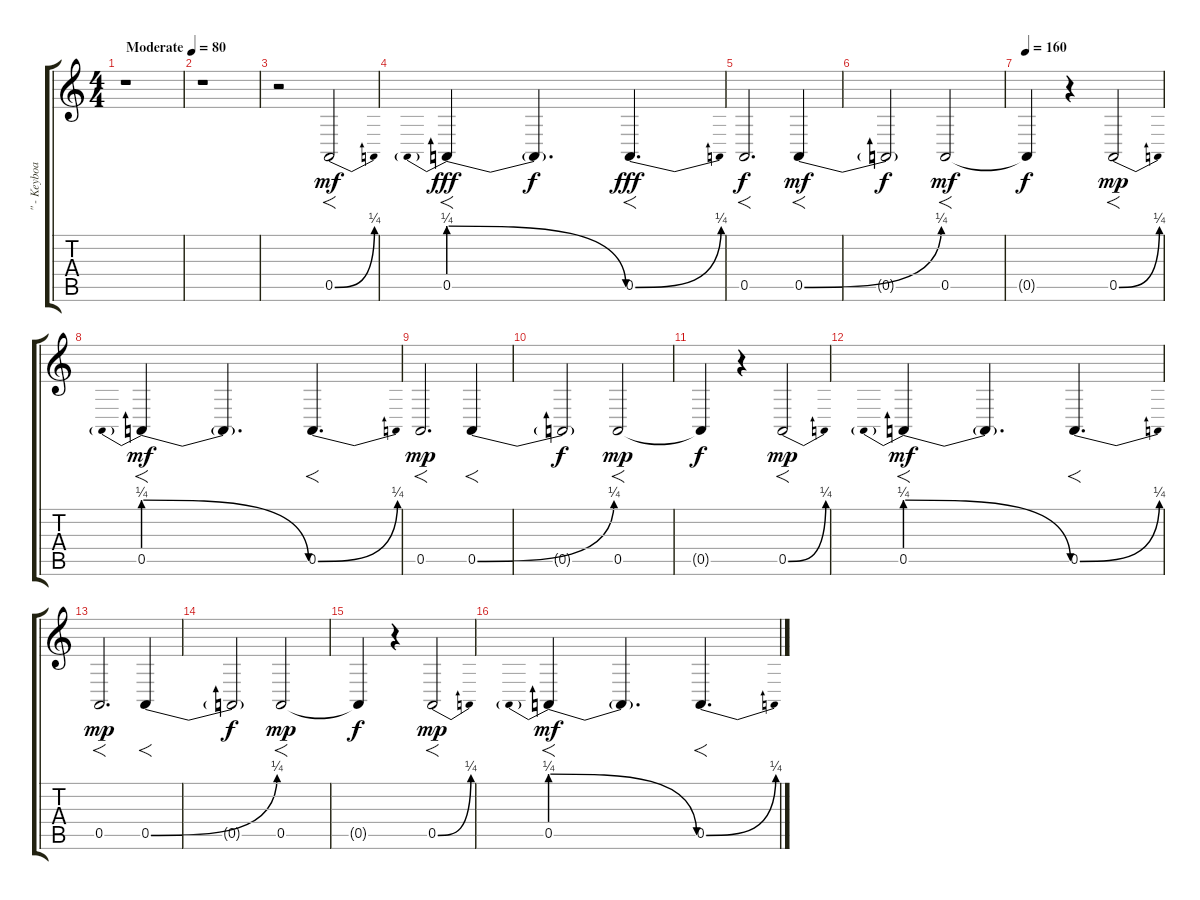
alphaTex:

\track ("\" - Keyboard 2" "\" - Keyboa") {instrument synthbrass1}
\staff {score tabs}
\tuning (E4 B3 G3 D3 A2 D2) {hide}
\ts (4 4)
\tempo (80 "Moderate")
\clef g2
\ks c
r.1{dy mf instrument synthbrass1} |
r.1 |
r.2 0.5{be (bend 0 0 60 1)}.2{f} |
0.5{be (prebendrelease 0 1 60 0)}.4{f dy fff} 0.5{t}.4{d dy f} 0.5{be (bend 0 0 60 1)}.4{f d dy fff} |
0.5.2{f d dy f} 0.5{be (bend 0 0 60 1)}.4{f dy mf} |
0.5{t}.2{dy f} 0.5.2{f dy mf} |
\tempo 160
0.5{t}.4{dy f} r.4 0.5{be (bend 0 0 60 1)}.2{f dy mp} |
0.5{be (prebendrelease 0 1 60 0)}.4{f dy mf} 0.5{t}.4{d} 0.5{be (bend 0 0 60 1)}.4{f d} |
0.5.2{f d dy mp} 0.5{be (bend 0 0 60 1)}.4{f} |
0.5{t}.2{dy f} 0.5.2{f dy mp} |
0.5{t}.4{dy f} r.4 0.5{be (bend 0 0 60 1)}.2{f dy mp} |
0.5{be (prebendrelease 0 1 60 0)}.4{f dy mf} 0.5{t}.4{d} 0.5{be (bend 0 0 60 1)}.4{f d} |
0.5.2{f d dy mp} 0.5{be (bend 0 0 60 1)}.4{f} |
0.5{t}.2{dy f} 0.5.2{f dy mp} |
0.5{t}.4{dy f} r.4 0.5{be (bend 0 0 60 1)}.2{f dy mp} |
0.5{be (prebendrelease 0 1 60 0)}.4{f dy mf} 0.5{t}.4{d} 0.5{be (bend 0 0 60 1)}.4{f d}
